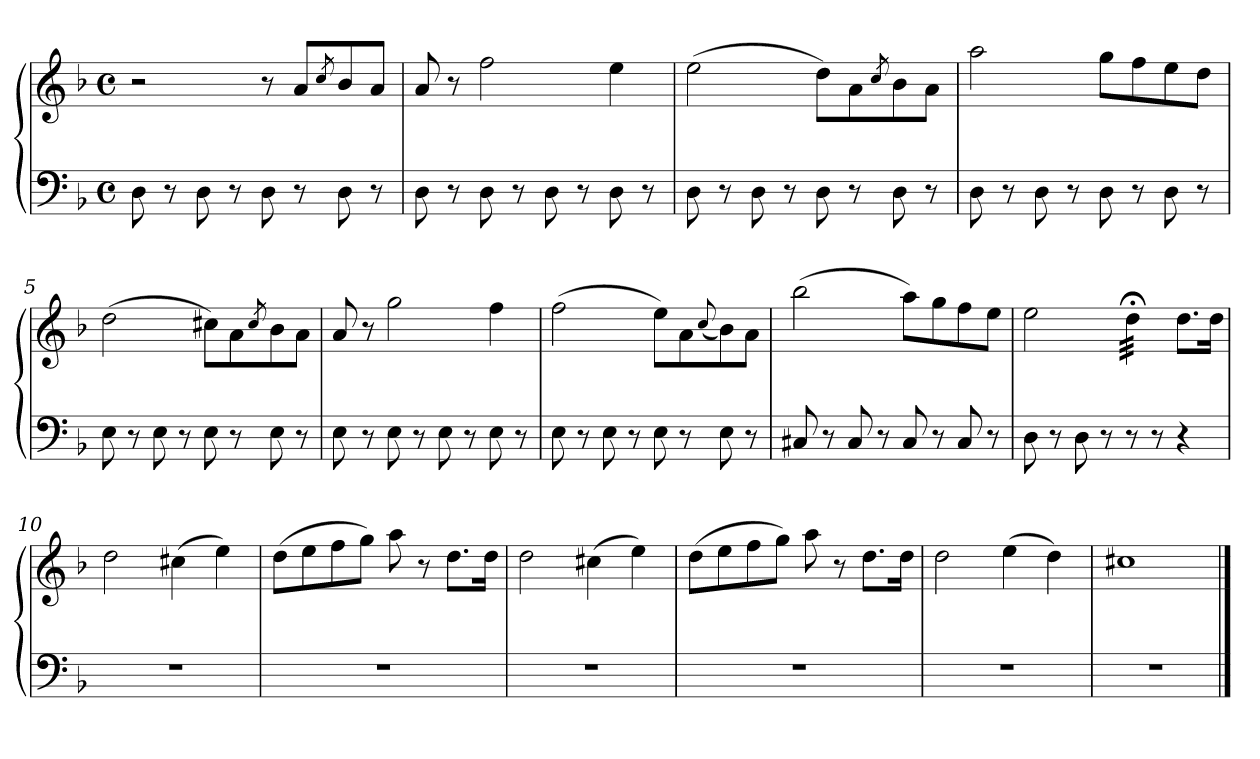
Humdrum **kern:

**kern	**kern
*part1	*part1
*staff2	*staff1
*clefF4	*clefG2
*k[b-]	*k[b-]
*M4/4	*M4/4
*met(c)	*met(c)
=1	=1
8D\	2r
8r	.
8D\	.
8r	.
8D\	8r
8r	8a/L
.	8qcc/
8D\	8b-/
8r	8a/J
=2	=2
8D\	8a/
8r	8r
8D\	2ff\
8r	.
8D\	.
8r	.
8D\	4ee\
8r	.
=3	=3
8D\	(>2ee\
8r	.
8D\	.
8r	.
8D\	8dd\L)
8r	8a\
.	8qcc/
8D\	8b-\
8r	8a\J
=4	=4
8D\	2aa\
8r	.
8D\	.
8r	.
8D\	8gg\L
8r	8ff\
8D\	8ee\
8r	8dd\J
!!LO:LB:g=z
=5	=5
8E\	(>2dd\
8r	.
8E\	.
8r	.
8E\	8cc#X\L)
8r	8a\
.	8qcc#/
8E\	8b-\
8r	8a\J
=6	=6
8E\	8a/
8r	8r
8E\	2gg\
8r	.
8E\	.
8r	.
8E\	4ff\
8r	.
=7	=7
8E\	(>2ff\
8r	.
8E\	.
8r	.
8E\	8ee\L)
8r	8a\
.	(<8qqcc/
8E\	8b-\)
8r	8a\J
=8	=8
8C#X/	(>2bb-\
8r	.
8C#/	.
8r	.
8C#/	8aa\L)
8r	8gg\
8C#/	8ff\
8r	8ee\J
!!LO:LB:g=z
=9	=9
8D\	2ee\
8r	.
8D\	.
8r	.
*	*tremolo
8r	32dd;<\LLL
.	32dd;<\
.	32dd;<\
.	32dd;<\
8r	32dd;<\
.	32dd;<\
.	32dd;<\
.	32dd;<\JJJ
*	*Xtremolo
4r	8.dd\L
.	16dd\Jk
=10	=10
1r	2dd\
.	(>4cc#X\
.	4ee\)
=11	=11
1r	(>8dd\L
.	8ee\
.	8ff\
.	8gg\J)
.	8aa\
.	8r
.	8.dd\L
.	16dd\Jk
=12	=12
1r	2dd\
.	(>4cc#X\
.	4ee\)
=13	=13
1r	(>8dd\L
.	8ee\
.	8ff\
.	8gg\J)
.	8aa\
.	8r
.	8.dd\L
.	16dd\Jk
!!LO:LB:g=z
=14	=14
1r	2dd\
.	(>4ee\
.	4dd\)
=15	=15
1r	1cc#X
==	==
*-	*-
